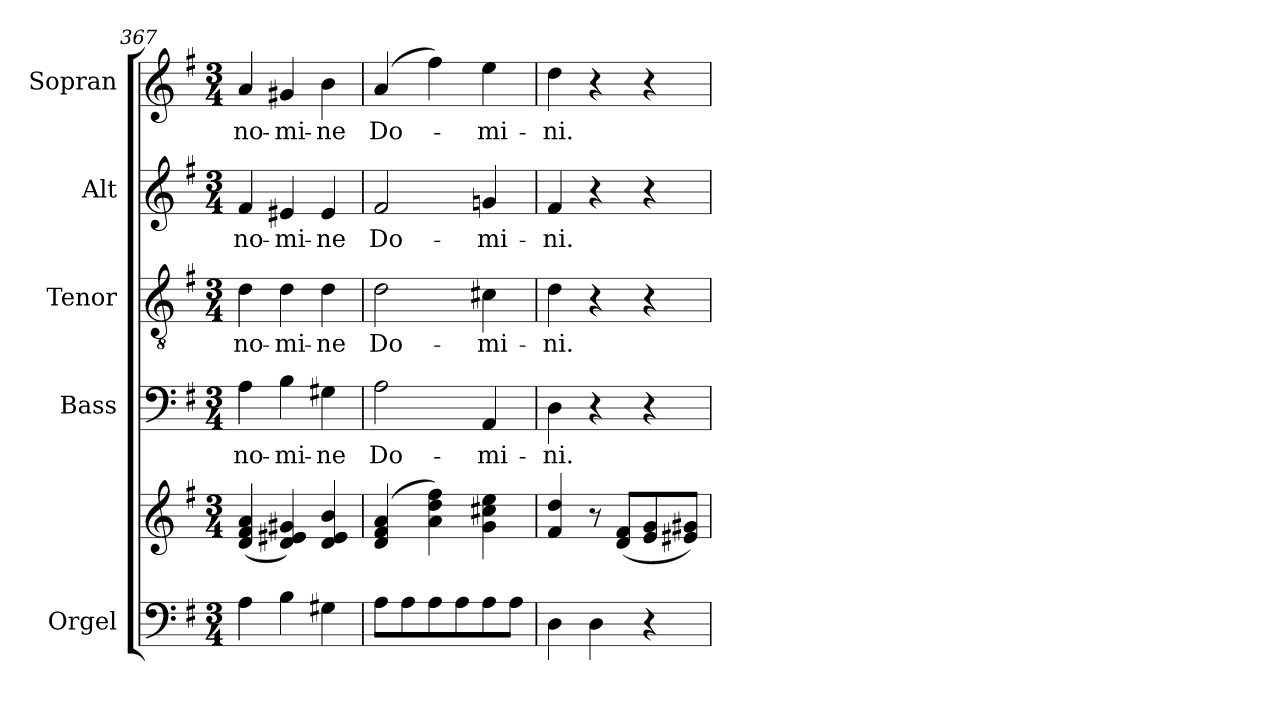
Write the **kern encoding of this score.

**kern	**kern	**kern	**text	**kern	**text	**kern	**text	**kern	**text
*part5	*part5	*part4	*part4	*part3	*part3	*part2	*part2	*part1	*part1
*staff6	*staff5	*staff4	*staff4	*staff3	*staff3	*staff2	*staff2	*staff1	*staff1
*I"Orgel	*	*I"Bass	*	*I"Tenor	*	*I"Alt	*	*I"Sopran	*
*I'Org.	*	*I'B.	*	*I'T.	*	*I'A.	*	*I'S.	*
!!LO:PB:g=z
*clefF4	*clefG2	*clefF4	*	*clefGv2	*	*clefG2	*	*clefG2	*
*k[f#]	*k[f#]	*k[f#]	*	*k[f#]	*	*k[f#]	*	*k[f#]	*
*G:	*G:	*G:	*	*G:	*	*G:	*	*G:	*
*M3/4	*M3/4	*M3/4	*	*M3/4	*	*M3/4	*	*M3/4	*
=367	=367	=367	=367	=367	=367	=367	=367	=367	=367
!	!	!	!LO:LY:b	!	!LO:LY:b	!	!LO:LY:b	!	!LO:LY:b
4A\	(<4d/ 4f#/ 4a/	4A\	no-	4d\	no-	4f#/	no-	4a/	no-
!	!	!	!LO:LY:b	!	!LO:LY:b	!	!LO:LY:b	!	!LO:LY:b
4B\	4d/ 4e#X/ 4g#X/)	4B\	-mi-	4d\	-mi-	4e#X/	-mi-	4g#X/	-mi-
!	!	!	!LO:LY:b	!	!LO:LY:b	!	!LO:LY:b	!	!LO:LY:b
4G#X\	4d/ 4e#/ 4b/	4G#X\	-ne	4d\	-ne	4e#/	-ne	4b\	-ne
=368	=368	=368	=368	=368	=368	=368	=368	=368	=368
!	!	!	!LO:LY:b	!	!LO:LY:b	!	!LO:LY:b	!	!LO:LY:b
8A\L	(4d/ 4f#/ 4a/	2A\	Do-	2d\	Do-	2f#/	Do-	(4a/	Do-
8A\	.	.	.	.	.	.	.	.	.
8A\	4a\ 4dd\ 4ff#\)	.	.	.	.	.	.	4ff#\)	.
8A\	.	.	.	.	.	.	.	.	.
!	!	!	!LO:LY:b	!	!LO:LY:b	!	!LO:LY:b	!	!LO:LY:b
8A\	4g\ 4cc#X\ 4ee\	4AA/	-mi-	4c#X\	-mi-	4gn/	-mi-	4ee\	-mi-
8A\J	.	.	.	.	.	.	.	.	.
=369	=369	=369	=369	=369	=369	=369	=369	=369	=369
!	!	!	!LO:LY:b	!	!LO:LY:b	!	!LO:LY:b	!	!LO:LY:b
4D\	4f#/ 4dd/	4D\	-ni.	4d\	-ni.	4f#/	-ni.	4dd\	-ni.
4D\	8r	4r	.	4r	.	4r	.	4r	.
.	(<8d/ 8f#/L	.	.	.	.	.	.	.	.
4r	8e/ 8g/	4r	.	4r	.	4r	.	4r	.
.	8e#X/ 8g#X/J)	.	.	.	.	.	.	.	.
=	=	=	=	=	=	=	=	=	=
*-	*-	*-	*-	*-	*-	*-	*-	*-	*-
